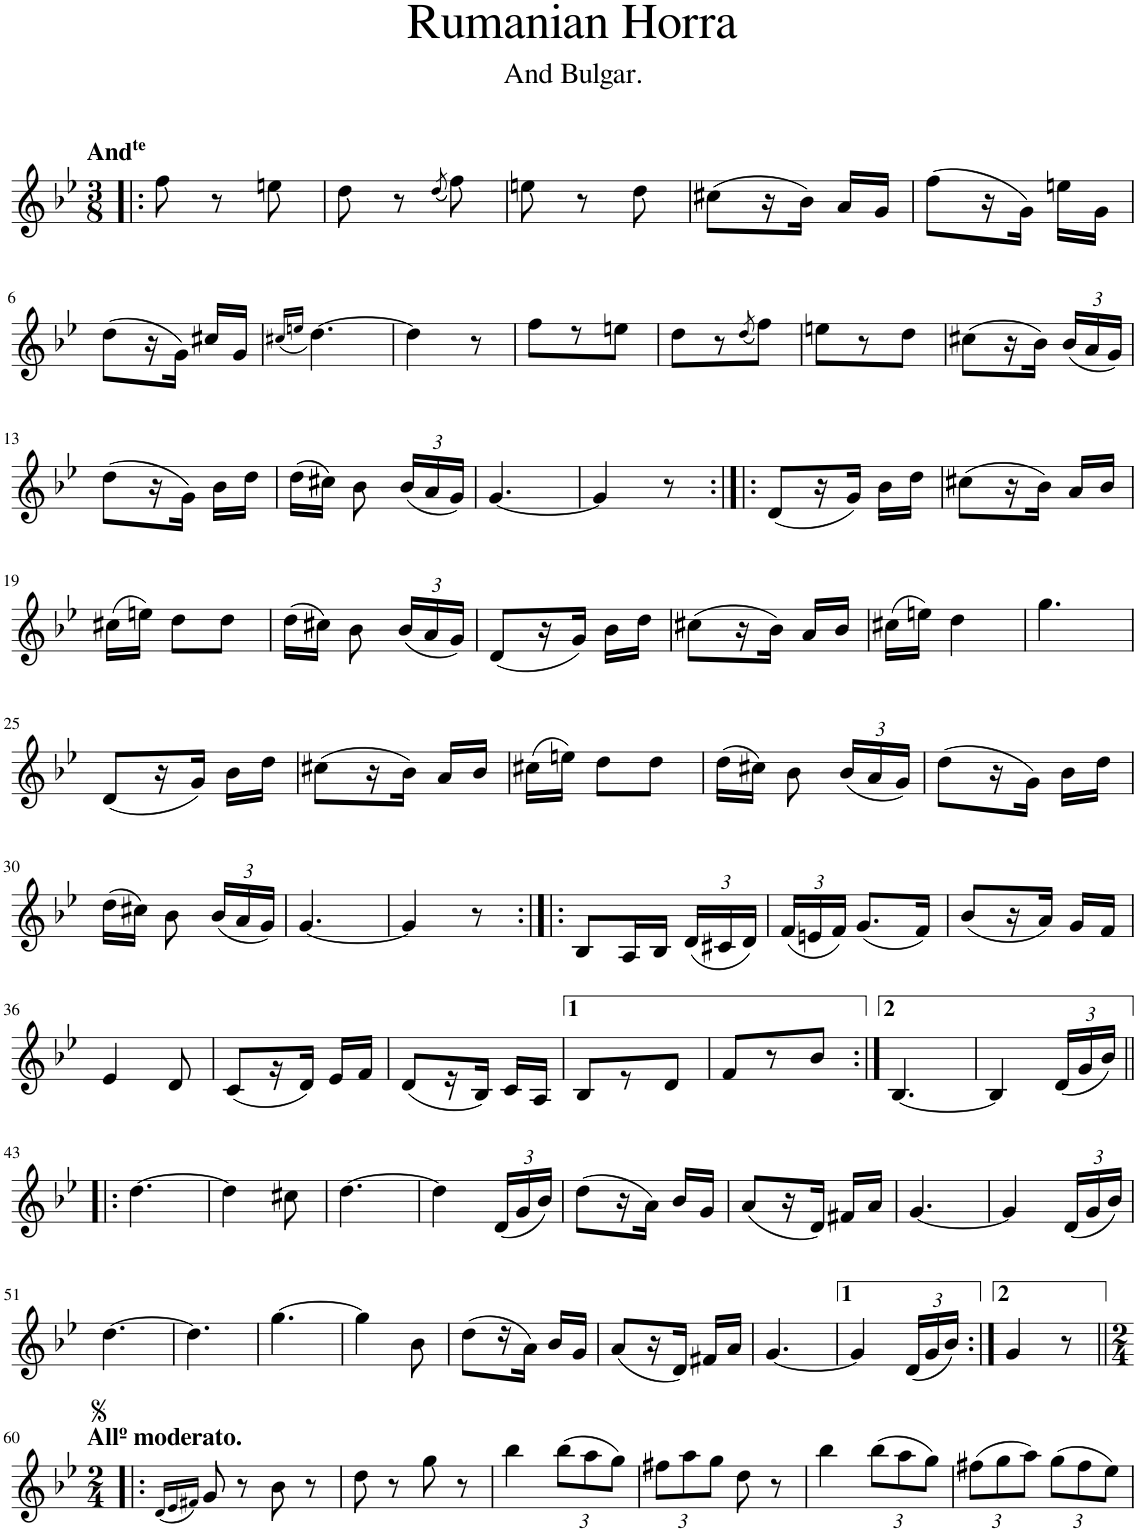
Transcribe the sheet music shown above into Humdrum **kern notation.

**kern
*part1
*staff1
*I"Piano
*I'Pno
*clefG2
*k[b-e-]
*g:
*M3/8
=1!|:
!LO:TX:a:B:t=Andᵗᵉ
8ff\
8r
8een\
=2
8dd\
8r
(8qdd/
8ff\)
=3
8een\
8r
8dd\
=4
(8cc#X\L
16r
16b-\JJ)
16a/LL
16g/JJ
=5
(8ff\L
16r
16g\JJ)
16een\LL
16g\JJ
!!LO:LB:g=z
=6
(8dd\L
16r
16g\JJ)
16cc#X/LL
16g/JJ
=7
(16qcc#X/LL
16qeen/JJ
[4.dd\)
=8
4dd\]
8r
=9
8ff\L
8r
8een\J
=10
8dd\L
8r
(8qdd/
8ff\J)
=11
8een\L
8r
8dd\J
=12
(8cc#X\L
16r
16b-\JJ)
*Xbrackettup
(24b-/LL
24a/
24g/JJ)
!!LO:LB:g=z
=13
(8dd\L
16r
16g\JJ)
16b-\LL
16dd\JJ
=14
(16dd\LL
16cc#X\JJ)
8b-\
(24b-/LL
24a/
24g/JJ)
=15
[4.g/
=16
4g/]
8r
=17:|!|:
(8d/L
16r
16g/JJ)
16b-\LL
16dd\JJ
=18
(8cc#X\L
16r
16b-\JJ)
16a/LL
16b-/JJ
!!LO:LB:g=z
=19
(16cc#X\LL
16een\JJ)
8dd\L
8dd\J
=20
(16dd\LL
16cc#X\JJ)
8b-\
(24b-/LL
24a/
24g/JJ)
=21
(8d/L
16r
16g/JJ)
16b-\LL
16dd\JJ
=22
(8cc#X\L
16r
16b-\JJ)
16a/LL
16b-/JJ
=23
(16cc#X\LL
16een\JJ)
4dd\
=24
4.gg\
!!LO:LB:g=z
=25
(8d/L
16r
16g/JJ)
16b-\LL
16dd\JJ
=26
(8cc#X\L
16r
16b-\JJ)
16a/LL
16b-/JJ
=27
(16cc#X\LL
16een\JJ)
8dd\L
8dd\J
=28
(16dd\LL
16cc#X\JJ)
8b-\
(24b-/LL
24a/
24g/JJ)
=29
(8dd\L
16r
16g\JJ)
16b-\LL
16dd\JJ
!!LO:LB:g=z
=30
(16dd\LL
16cc#X\JJ)
8b-\
(24b-/LL
24a/
24g/JJ)
=31
[4.g/
=32
4g/]
8r
=33:|!|:
8B-/L
16A/L
16B-/JJ
(24d/LL
24c#X/
24d/JJ)
=34
(24f/LL
24en/
24f/JJ)
(8.g/L
16f/Jk)
=35
(8b-/L
16r
16a/JJ)
16g/LL
16f/JJ
!!LO:LB:g=z
=36
4e-/
8d/
=37
(8c/L
16r
16d/JJ)
16e-/LL
16f/JJ
=38
(8d/L
16r
16B-/JJ)
16c/LL
16A/JJ
=39
8B-/L
8r
8d/J
=40
8f/L
8r
8b-/J
=41:|!
[4.B-/
=42
4B-/]
(24d/LL
24g/
24b-/JJ)
!!LO:LB:g=z
=43!|:
[4.dd\
=44
4dd\]
8cc#X\
=45
[4.dd\
=46
4dd\]
(24d/LL
24g/
24b-/JJ)
=47
(8dd\L
16r
16a\JJ)
16b-/LL
16g/JJ
=48
(8a/L
16r
16d/JJ)
16f#X/LL
16a/JJ
=49
[4.g/
=50
4g/]
(24d/LL
24g/
24b-/JJ)
!!LO:LB:g=z
=51
[4.dd\
=52
4.dd\]
=53
[4.gg\
=54
4gg\]
8b-\
=55
(8dd\L
16r
16a\JJ)
16b-/LL
16g/JJ
=56
(8a/L
16r
16d/JJ)
16f#X/LL
16a/JJ
=57
[4.g/
=58
4g/]
(24d/LL
24g/
24b-/JJ)
=59:|!
4g/
8r
!!LO:LB:g=z
=60!|:
*M2/4
(16qd/LL
16qe-/
16qf#X/JJ)
!LO:TX:a:B:t=Allº moderato.
8g/
8r
8b-\
8r
=61
8dd\
8r
8gg\
8r
=62
4bb-\
(12bb-\L
12aa\
12gg\J)
=63
12ff#X\L
12aa\
12gg\J
8dd\
8r
=64
4bb-\
(12bb-\L
12aa\
12gg\J)
=65
(12ff#X\L
12gg\
12aa\J)
(12gg\L
12ff#\
12ee-\J)
=
*-
